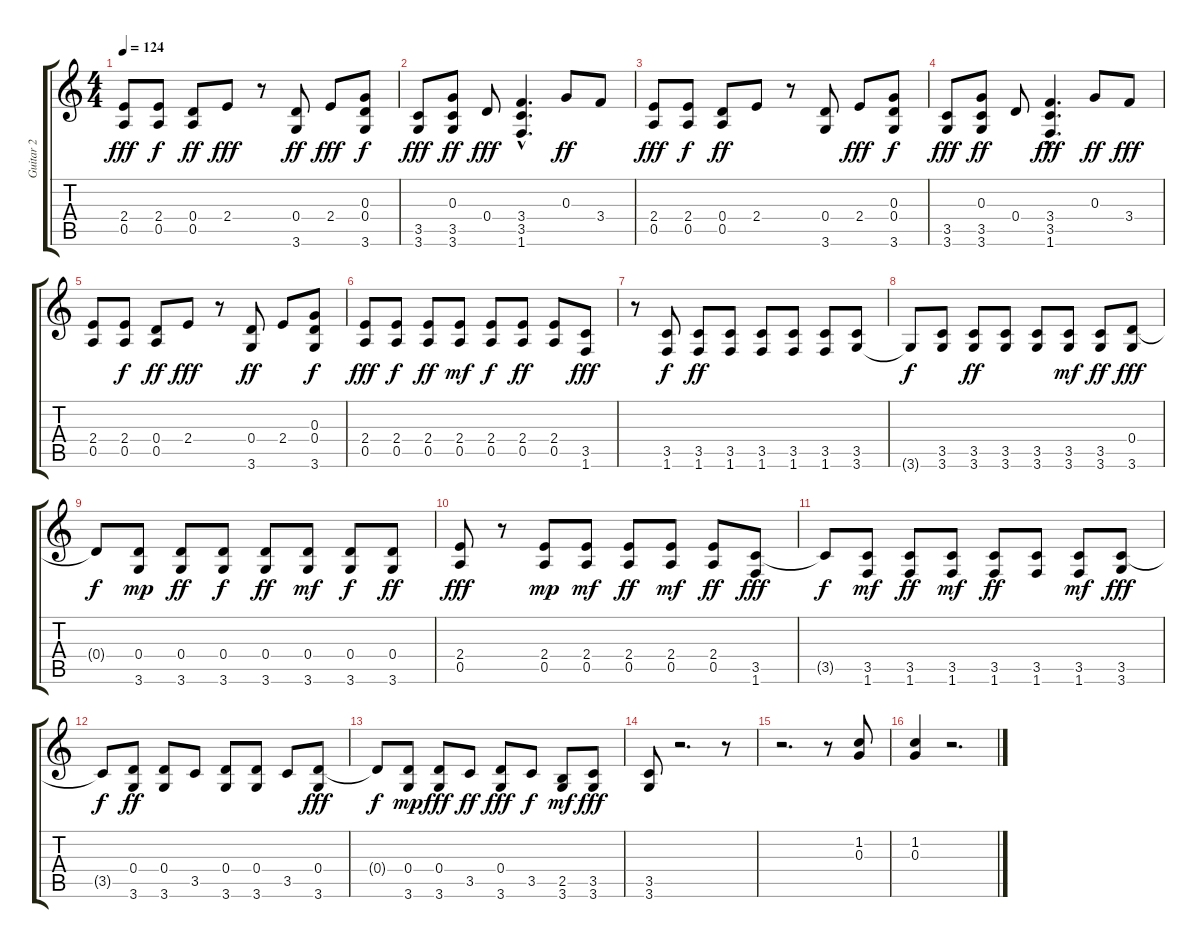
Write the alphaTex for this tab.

\track ("Guitar 2" "Guitar 2") {instrument distortionguitar}
\staff {score tabs}
\tuning (E4 B3 G3 D3 A2 E2) {hide}
\ts (4 4)
\tempo 124
\clef g2
\ks c
(2.4 0.5).8{dy fff} (2.4 0.5).8{dy f} (0.4 0.5).8{dy ff} 2.4.8{dy fff} r.8 (0.4 3.6).8{dy ff} 2.4.8{dy fff} (0.3 0.4 3.6).8{dy f} |
(3.5 3.6).8{dy fff} (0.3 3.5 3.6).8{dy ff} 0.4.8{dy fff} (3.4{hac} 3.5{hac} 1.6{hac}).4{d} 0.3.8{dy ff} 3.4.8 |
(2.4 0.5).8{dy fff} (2.4 0.5).8{dy f} (0.4 0.5).8{dy ff} 2.4.8 r.8 (0.4 3.6).8 2.4.8{dy fff} (0.3 0.4 3.6).8{dy f} |
(3.5 3.6).8{dy fff} (0.3 3.5 3.6).8{dy ff} 0.4.8 (3.4{hac} 3.5{hac} 1.6{hac}).4{d dy fff} 0.3.8{dy ff} 3.4.8{dy fff} |
(2.4 0.5).8 (2.4 0.5).8{dy f} (0.4 0.5).8{dy ff} 2.4.8{dy fff} r.8 (0.4 3.6).8{dy ff} 2.4.8 (0.3 0.4 3.6).8{dy f} |
(2.4 0.5).8{dy fff} (2.4 0.5).8{dy f} (2.4 0.5).8{dy ff} (2.4 0.5).8{dy mf} (2.4 0.5).8{dy f} (2.4 0.5).8{dy ff} (2.4 0.5).8 (3.5 1.6).8{dy fff} |
r.8 (3.5 1.6).8{dy f} (3.5 1.6).8{dy ff} (3.5 1.6).8 (3.5 1.6).8 (3.5 1.6).8 (3.5 1.6).8 (3.5 3.6).8 |
3.6{t}.8{dy f} (3.5 3.6).8 (3.5 3.6).8{dy ff} (3.5 3.6).8 (3.5 3.6).8 (3.5 3.6).8{dy mf} (3.5 3.6).8{dy ff} (0.4 3.6).8{dy fff} |
0.4{t}.8{dy f} (0.4 3.6).8{dy mp} (0.4 3.6).8{dy ff} (0.4 3.6).8{dy f} (0.4 3.6).8{dy ff} (0.4 3.6).8{dy mf} (0.4 3.6).8{dy f} (0.4 3.6).8{dy ff} |
(2.4 0.5).8{dy fff} r.8 (2.4 0.5).8{dy mp} (2.4 0.5).8{dy mf} (2.4 0.5).8{dy ff} (2.4 0.5).8{dy mf} (2.4 0.5).8{dy ff} (3.5 1.6).8{dy fff} |
3.5{t}.8{dy f} (3.5 1.6).8{dy mf} (3.5 1.6).8{dy ff} (3.5 1.6).8{dy mf} (3.5 1.6).8{dy ff} (3.5 1.6).8 (3.5 1.6).8{dy mf} (3.5 3.6).8{dy fff} |
3.5{t}.8{dy f} (0.4 3.6).8{dy ff} (0.4 3.6).8 3.5.8 (0.4 3.6).8 (0.4 3.6).8 3.5.8 (0.4 3.6).8{dy fff} |
0.4{t}.8{dy f} (0.4 3.6).8{dy mp} (0.4 3.6).8{dy fff} 3.5.8{dy ff} (0.4 3.6).8{dy fff} 3.5.8{dy f} (2.5 3.6).8{dy mf} (3.5 3.6).8{dy fff} |
(3.5 3.6).8 r.2{d} r.8 |
r.2{d} r.8 (1.2 0.3).8 |
(1.2 0.3).4 r.2{d}
